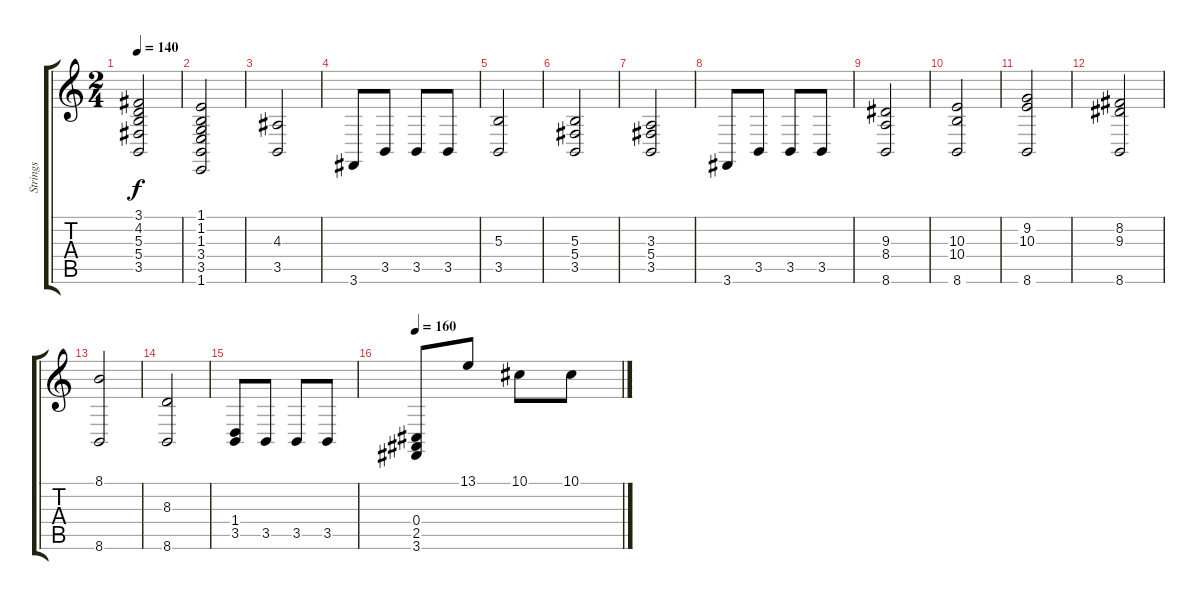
\track ("Strings" "Strings") {instrument stringensemble1}
\staff {score tabs}
\tuning (Eb4 Bb3 Gb3 Db3 Ab2 Eb2) {hide}
\ts (2 4)
\tempo 140
\clef g2
\ks c
(3.1 4.2 5.3 5.4 3.5).2{dy f} |
(1.1 1.2 1.3 3.4 3.5 1.6).2 |
(4.3 3.5).2 |
3.6.8 3.5.8 3.5.8 3.5.8 |
(5.3 3.5).2 |
(5.3 5.4 3.5).2 |
(3.3 5.4 3.5).2 |
3.6.8 3.5.8 3.5.8 3.5.8 |
(9.3 8.4 8.6).2 |
(10.3 10.4 8.6).2 |
(9.2 10.3 8.6).2 |
(8.2 9.3 8.6).2 |
(8.1 8.6).2 |
(8.3 8.6).2 |
(1.4 3.5).8 3.5.8 3.5.8 3.5.8 |
\tempo 160
(0.4 2.5 3.6).8 13.1.8 10.1.8 10.1.8
